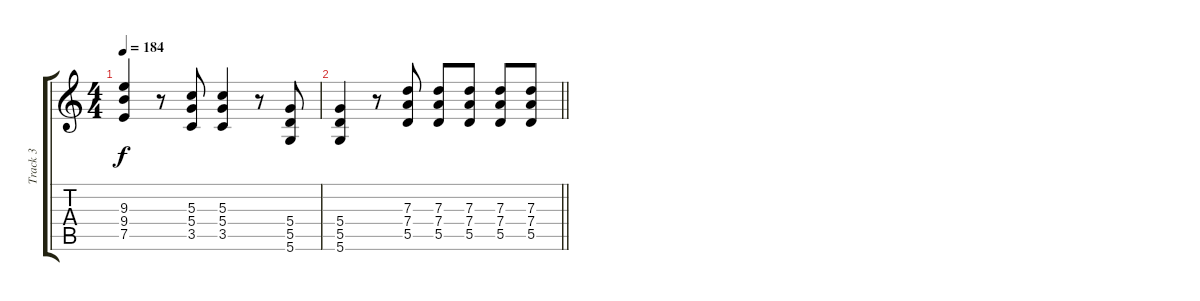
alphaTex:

\track ("Track 3" "Track 3") {instrument distortionguitar}
\staff {score tabs}
\tuning (E4 B3 G3 D3 A2 D2) {hide}
\ts (4 4)
\tempo 184
\clef g2
\ks c
(9.3 9.4 7.5).4{dy f} r.8 (5.3 5.4 3.5).8 (5.3 5.4 3.5).4 r.8 (5.4 5.5 5.6).8 |
\barLineRight lightlight
(5.4 5.5 5.6).4 r.8 (7.3 7.4 5.5).8 (7.3 7.4 5.5).8 (7.3 7.4 5.5).8 (7.3 7.4 5.5).8 (7.3 7.4 5.5).8
